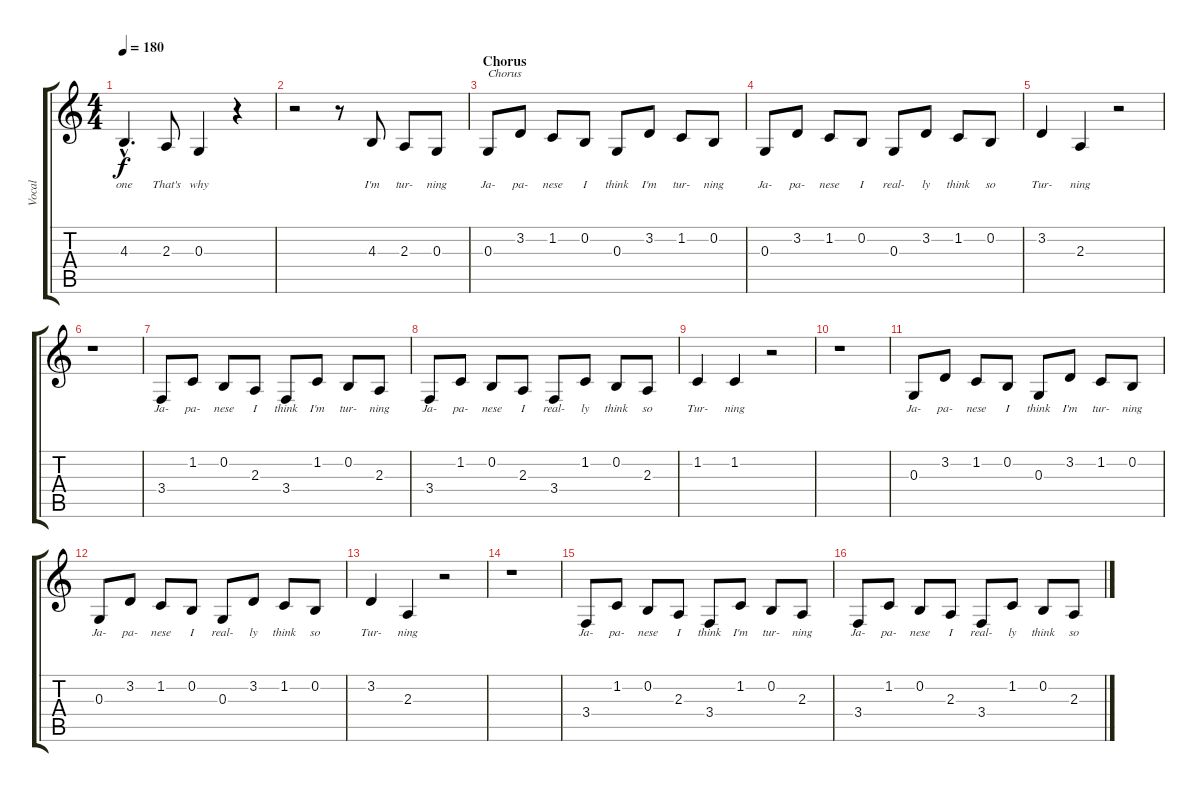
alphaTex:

\track ("Vocal" "Vocal") {instrument lead2sawtooth}
\staff {score tabs}
\tuning (E4 B3 G3 D3 A2 E2) {hide}
\ts (4 4)
\tempo 180
\clef g2
\ks c
4.3{hac}.4{d lyrics (0 "one") lyrics (1 "") lyrics (2 "") lyrics (3 "") lyrics (4 "") dy f} 2.3.8{lyrics (0 "That's") lyrics (1 "") lyrics (2 "") lyrics (3 "") lyrics (4 "")} 0.3.4{lyrics (0 "why") lyrics (1 "") lyrics (2 "") lyrics (3 "") lyrics (4 "")} r.4 |
r.2 r.8 4.3.8{lyrics (0 "I'm") lyrics (1 "") lyrics (2 "") lyrics (3 "") lyrics (4 "")} 2.3.8{lyrics (0 "tur-") lyrics (1 "") lyrics (2 "") lyrics (3 "") lyrics (4 "")} 0.3.8{lyrics (0 "ning") lyrics (1 "") lyrics (2 "") lyrics (3 "") lyrics (4 "")} |
\section ("" "Chorus")
0.3.8{txt "Chorus" lyrics (0 "Ja-") lyrics (1 "") lyrics (2 "") lyrics (3 "") lyrics (4 "")} 3.2.8{lyrics (0 "pa-") lyrics (1 "") lyrics (2 "") lyrics (3 "") lyrics (4 "")} 1.2.8{lyrics (0 "nese") lyrics (1 "") lyrics (2 "") lyrics (3 "") lyrics (4 "")} 0.2.8{lyrics (0 "I") lyrics (1 "") lyrics (2 "") lyrics (3 "") lyrics (4 "")} 0.3.8{lyrics (0 "think") lyrics (1 "") lyrics (2 "") lyrics (3 "") lyrics (4 "")} 3.2.8{lyrics (0 "I'm") lyrics (1 "") lyrics (2 "") lyrics (3 "") lyrics (4 "")} 1.2.8{lyrics (0 "tur-") lyrics (1 "") lyrics (2 "") lyrics (3 "") lyrics (4 "")} 0.2.8{lyrics (0 "ning") lyrics (1 "") lyrics (2 "") lyrics (3 "") lyrics (4 "")} |
0.3.8{lyrics (0 "Ja-") lyrics (1 "") lyrics (2 "") lyrics (3 "") lyrics (4 "")} 3.2.8{lyrics (0 "pa-") lyrics (1 "") lyrics (2 "") lyrics (3 "") lyrics (4 "")} 1.2.8{lyrics (0 "nese") lyrics (1 "") lyrics (2 "") lyrics (3 "") lyrics (4 "")} 0.2.8{lyrics (0 "I") lyrics (1 "") lyrics (2 "") lyrics (3 "") lyrics (4 "")} 0.3.8{lyrics (0 "real-") lyrics (1 "") lyrics (2 "") lyrics (3 "") lyrics (4 "")} 3.2.8{lyrics (0 "ly") lyrics (1 "") lyrics (2 "") lyrics (3 "") lyrics (4 "")} 1.2.8{lyrics (0 "think") lyrics (1 "") lyrics (2 "") lyrics (3 "") lyrics (4 "")} 0.2.8{lyrics (0 "so") lyrics (1 "") lyrics (2 "") lyrics (3 "") lyrics (4 "")} |
3.2.4{lyrics (0 "Tur-") lyrics (1 "") lyrics (2 "") lyrics (3 "") lyrics (4 "")} 2.3.4{lyrics (0 "ning") lyrics (1 "") lyrics (2 "") lyrics (3 "") lyrics (4 "")} r.2 |
r.1 |
3.4.8{lyrics (0 "Ja-") lyrics (1 "") lyrics (2 "") lyrics (3 "") lyrics (4 "")} 1.2.8{lyrics (0 "pa-") lyrics (1 "") lyrics (2 "") lyrics (3 "") lyrics (4 "")} 0.2.8{lyrics (0 "nese") lyrics (1 "") lyrics (2 "") lyrics (3 "") lyrics (4 "")} 2.3.8{lyrics (0 "I") lyrics (1 "") lyrics (2 "") lyrics (3 "") lyrics (4 "")} 3.4.8{lyrics (0 "think") lyrics (1 "") lyrics (2 "") lyrics (3 "") lyrics (4 "")} 1.2.8{lyrics (0 "I'm") lyrics (1 "") lyrics (2 "") lyrics (3 "") lyrics (4 "")} 0.2.8{lyrics (0 "tur-") lyrics (1 "") lyrics (2 "") lyrics (3 "") lyrics (4 "")} 2.3.8{lyrics (0 "ning") lyrics (1 "") lyrics (2 "") lyrics (3 "") lyrics (4 "")} |
3.4.8{lyrics (0 "Ja-") lyrics (1 "") lyrics (2 "") lyrics (3 "") lyrics (4 "")} 1.2.8{lyrics (0 "pa-") lyrics (1 "") lyrics (2 "") lyrics (3 "") lyrics (4 "")} 0.2.8{lyrics (0 "nese") lyrics (1 "") lyrics (2 "") lyrics (3 "") lyrics (4 "")} 2.3.8{lyrics (0 "I") lyrics (1 "") lyrics (2 "") lyrics (3 "") lyrics (4 "")} 3.4.8{lyrics (0 "real-") lyrics (1 "") lyrics (2 "") lyrics (3 "") lyrics (4 "")} 1.2.8{lyrics (0 "ly") lyrics (1 "") lyrics (2 "") lyrics (3 "") lyrics (4 "")} 0.2.8{lyrics (0 "think") lyrics (1 "") lyrics (2 "") lyrics (3 "") lyrics (4 "")} 2.3.8{lyrics (0 "so") lyrics (1 "") lyrics (2 "") lyrics (3 "") lyrics (4 "")} |
1.2.4{lyrics (0 "Tur-") lyrics (1 "") lyrics (2 "") lyrics (3 "") lyrics (4 "")} 1.2.4{lyrics (0 "ning") lyrics (1 "") lyrics (2 "") lyrics (3 "") lyrics (4 "")} r.2 |
r.1 |
0.3.8{lyrics (0 "Ja-") lyrics (1 "") lyrics (2 "") lyrics (3 "") lyrics (4 "")} 3.2.8{lyrics (0 "pa-") lyrics (1 "") lyrics (2 "") lyrics (3 "") lyrics (4 "")} 1.2.8{lyrics (0 "nese") lyrics (1 "") lyrics (2 "") lyrics (3 "") lyrics (4 "")} 0.2.8{lyrics (0 "I") lyrics (1 "") lyrics (2 "") lyrics (3 "") lyrics (4 "")} 0.3.8{lyrics (0 "think") lyrics (1 "") lyrics (2 "") lyrics (3 "") lyrics (4 "")} 3.2.8{lyrics (0 "I'm") lyrics (1 "") lyrics (2 "") lyrics (3 "") lyrics (4 "")} 1.2.8{lyrics (0 "tur-") lyrics (1 "") lyrics (2 "") lyrics (3 "") lyrics (4 "")} 0.2.8{lyrics (0 "ning") lyrics (1 "") lyrics (2 "") lyrics (3 "") lyrics (4 "")} |
0.3.8{lyrics (0 "Ja-") lyrics (1 "") lyrics (2 "") lyrics (3 "") lyrics (4 "")} 3.2.8{lyrics (0 "pa-") lyrics (1 "") lyrics (2 "") lyrics (3 "") lyrics (4 "")} 1.2.8{lyrics (0 "nese") lyrics (1 "") lyrics (2 "") lyrics (3 "") lyrics (4 "")} 0.2.8{lyrics (0 "I") lyrics (1 "") lyrics (2 "") lyrics (3 "") lyrics (4 "")} 0.3.8{lyrics (0 "real-") lyrics (1 "") lyrics (2 "") lyrics (3 "") lyrics (4 "")} 3.2.8{lyrics (0 "ly") lyrics (1 "") lyrics (2 "") lyrics (3 "") lyrics (4 "")} 1.2.8{lyrics (0 "think") lyrics (1 "") lyrics (2 "") lyrics (3 "") lyrics (4 "")} 0.2.8{lyrics (0 "so") lyrics (1 "") lyrics (2 "") lyrics (3 "") lyrics (4 "")} |
3.2.4{lyrics (0 "Tur-") lyrics (1 "") lyrics (2 "") lyrics (3 "") lyrics (4 "")} 2.3.4{lyrics (0 "ning") lyrics (1 "") lyrics (2 "") lyrics (3 "") lyrics (4 "")} r.2 |
r.1 |
3.4.8{lyrics (0 "Ja-") lyrics (1 "") lyrics (2 "") lyrics (3 "") lyrics (4 "")} 1.2.8{lyrics (0 "pa-") lyrics (1 "") lyrics (2 "") lyrics (3 "") lyrics (4 "")} 0.2.8{lyrics (0 "nese") lyrics (1 "") lyrics (2 "") lyrics (3 "") lyrics (4 "")} 2.3.8{lyrics (0 "I") lyrics (1 "") lyrics (2 "") lyrics (3 "") lyrics (4 "")} 3.4.8{lyrics (0 "think") lyrics (1 "") lyrics (2 "") lyrics (3 "") lyrics (4 "")} 1.2.8{lyrics (0 "I'm") lyrics (1 "") lyrics (2 "") lyrics (3 "") lyrics (4 "")} 0.2.8{lyrics (0 "tur-") lyrics (1 "") lyrics (2 "") lyrics (3 "") lyrics (4 "")} 2.3.8{lyrics (0 "ning") lyrics (1 "") lyrics (2 "") lyrics (3 "") lyrics (4 "")} |
3.4.8{lyrics (0 "Ja-") lyrics (1 "") lyrics (2 "") lyrics (3 "") lyrics (4 "")} 1.2.8{lyrics (0 "pa-") lyrics (1 "") lyrics (2 "") lyrics (3 "") lyrics (4 "")} 0.2.8{lyrics (0 "nese") lyrics (1 "") lyrics (2 "") lyrics (3 "") lyrics (4 "")} 2.3.8{lyrics (0 "I") lyrics (1 "") lyrics (2 "") lyrics (3 "") lyrics (4 "")} 3.4.8{lyrics (0 "real-") lyrics (1 "") lyrics (2 "") lyrics (3 "") lyrics (4 "")} 1.2.8{lyrics (0 "ly") lyrics (1 "") lyrics (2 "") lyrics (3 "") lyrics (4 "")} 0.2.8{lyrics (0 "think") lyrics (1 "") lyrics (2 "") lyrics (3 "") lyrics (4 "")} 2.3.8{lyrics (0 "so") lyrics (1 "") lyrics (2 "") lyrics (3 "") lyrics (4 "")}
